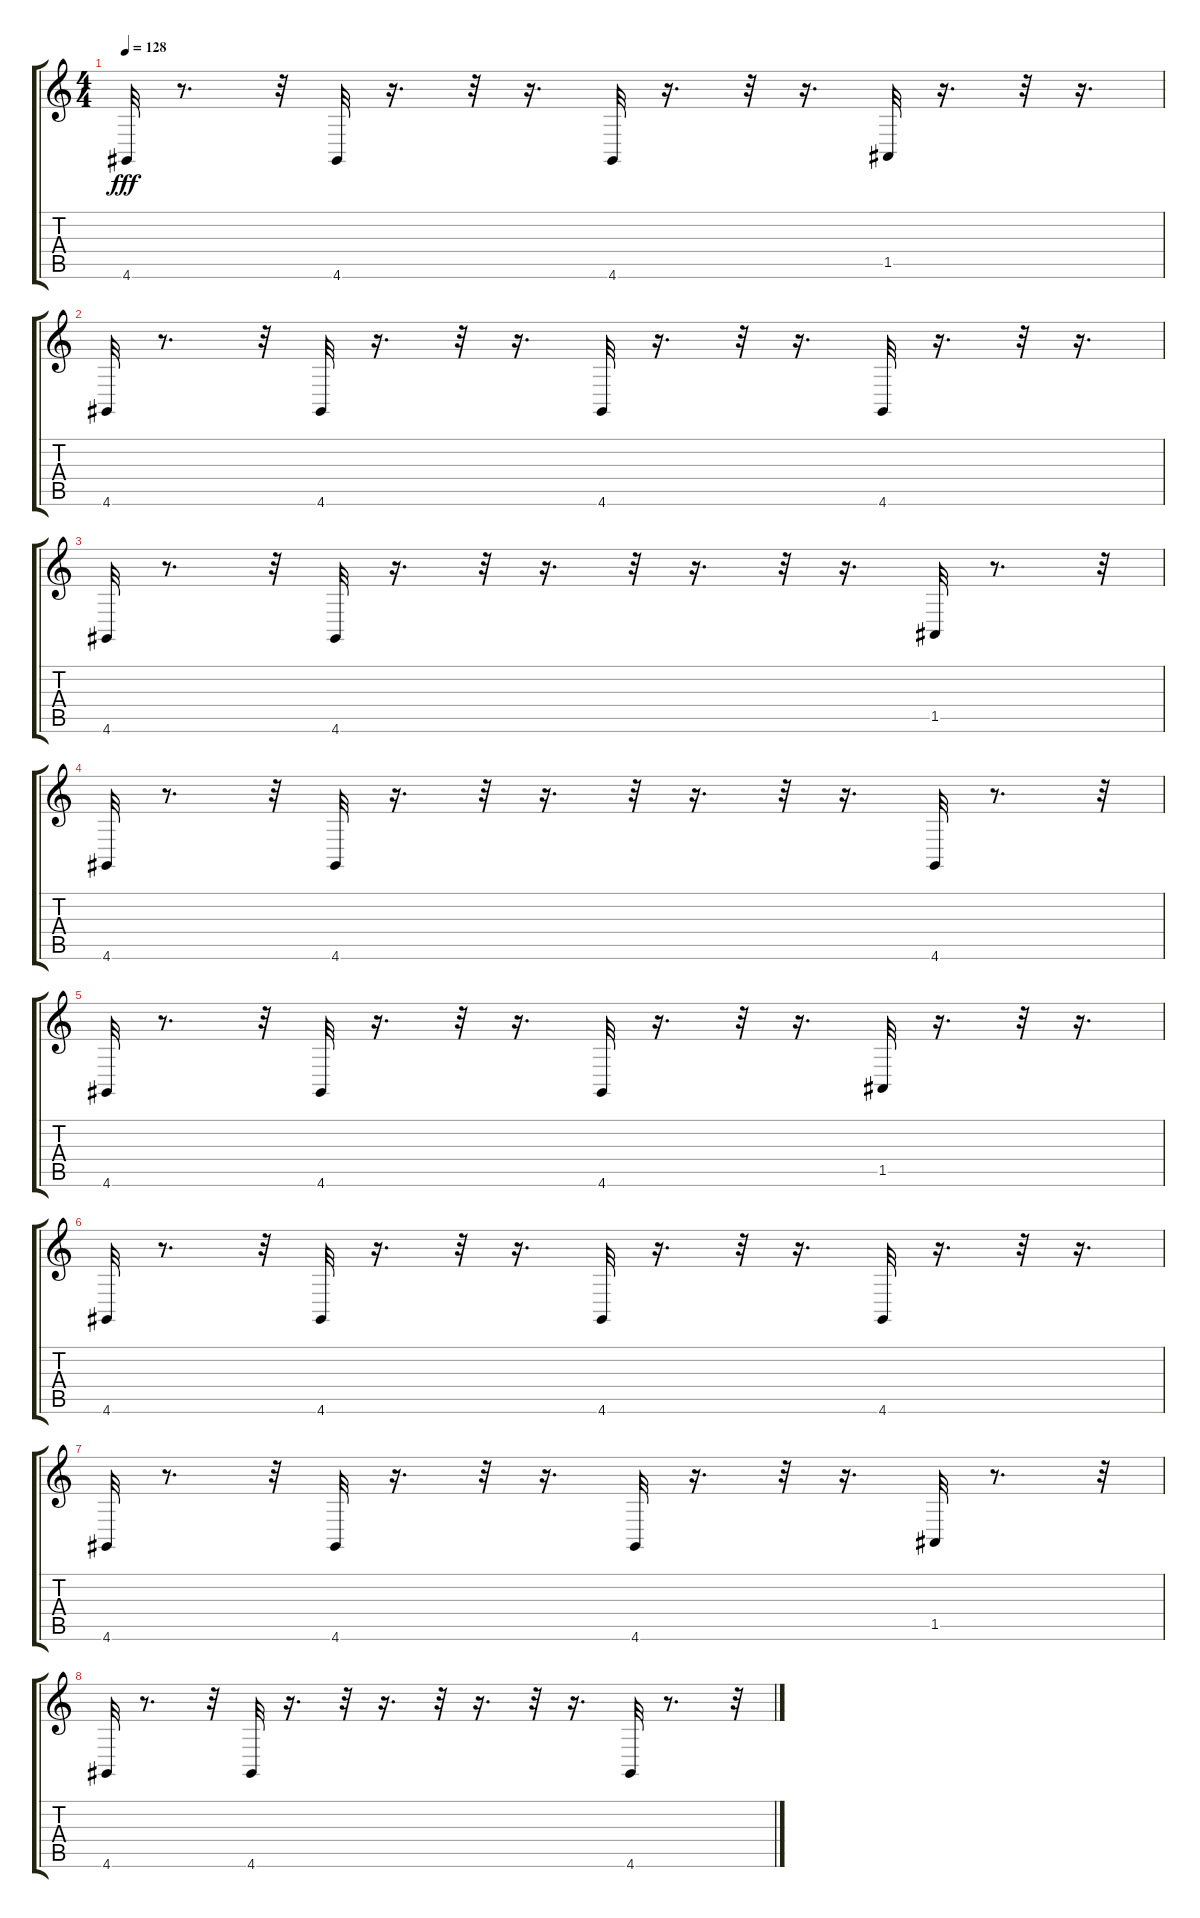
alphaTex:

\track "" {instrument tangoaccordion}
\staff {score tabs}
\tuning (E4 B3 G3 D3 A2 E2) {hide}
\ts (4 4)
\tempo 128
\clef g2
\ks c
4.6.32{dy fff} r.8{d} r.32 4.6.32 r.16{d} r.32 r.16{d} 4.6.32 r.16{d} r.32 r.16{d} 1.5.32 r.16{d} r.32 r.16{d} |
4.6.32 r.8{d} r.32 4.6.32 r.16{d} r.32 r.16{d} 4.6.32 r.16{d} r.32 r.16{d} 4.6.32 r.16{d} r.32 r.16{d} |
4.6.32 r.8{d} r.32 4.6.32 r.16{d} r.32 r.16{d} r.32 r.16{d} r.32 r.16{d} 1.5.32 r.8{d} r.32 |
4.6.32 r.8{d} r.32 4.6.32 r.16{d} r.32 r.16{d} r.32 r.16{d} r.32 r.16{d} 4.6.32 r.8{d} r.32 |
4.6.32 r.8{d} r.32 4.6.32 r.16{d} r.32 r.16{d} 4.6.32 r.16{d} r.32 r.16{d} 1.5.32 r.16{d} r.32 r.16{d} |
4.6.32 r.8{d} r.32 4.6.32 r.16{d} r.32 r.16{d} 4.6.32 r.16{d} r.32 r.16{d} 4.6.32 r.16{d} r.32 r.16{d} |
4.6.32 r.8{d} r.32 4.6.32 r.16{d} r.32 r.16{d} 4.6.32 r.16{d} r.32 r.16{d} 1.5.32 r.8{d} r.32 |
4.6.32 r.8{d} r.32 4.6.32 r.16{d} r.32 r.16{d} r.32 r.16{d} r.32 r.16{d} 4.6.32 r.8{d} r.32
